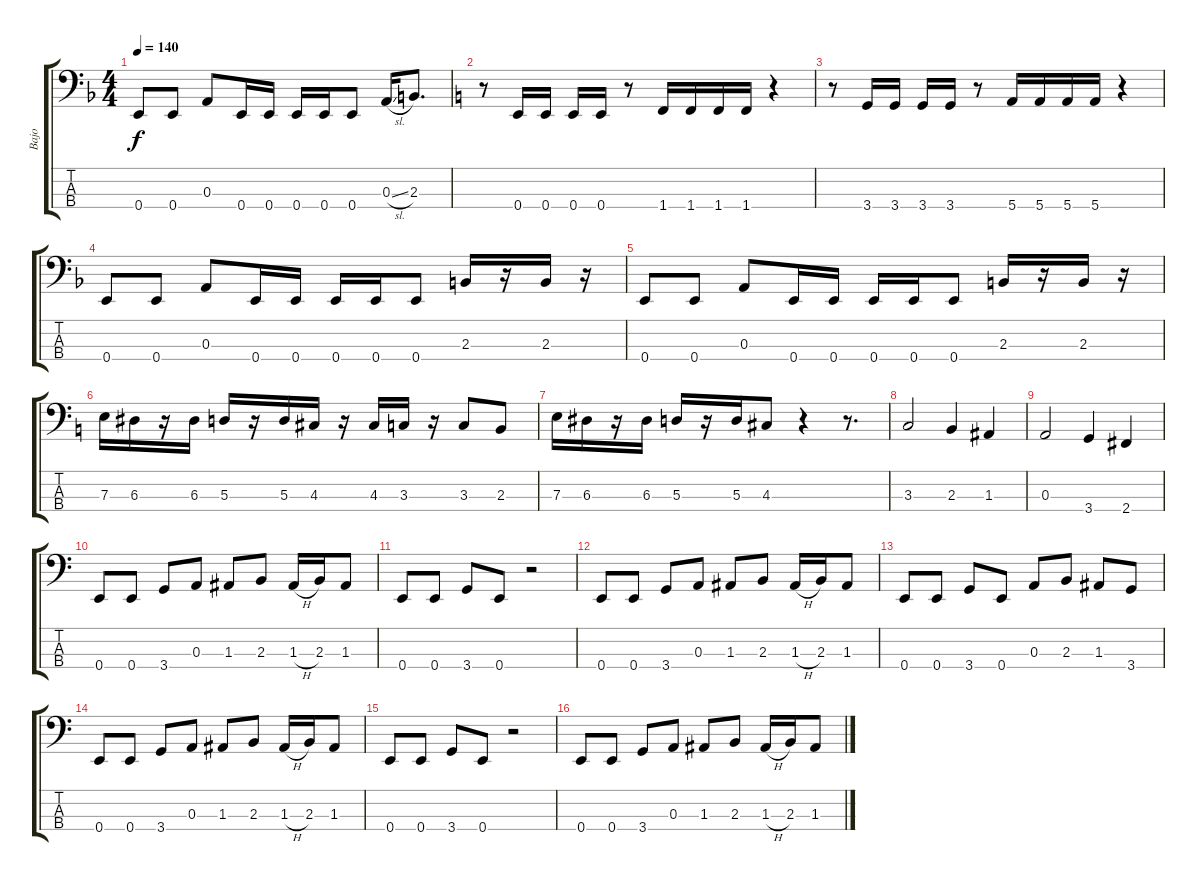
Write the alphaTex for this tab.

\track ("Bajo" "Bajo") {instrument electricbassfinger}
\staff {score tabs}
\tuning (G2 D2 A1 E1) {hide}
\ts (4 4)
\tempo 140
\clef f4
\ks f
0.4.8{dy f} 0.4.8 0.3.8 0.4.16 0.4.16 0.4.16 0.4.16 0.4.8 0.3{sl}.16 2.3.8{d} |
\ks c
r.8 0.4.16 0.4.16 0.4.16 0.4.16 r.8 1.4.16 1.4.16 1.4.16 1.4.16 r.4 |
r.8 3.4.16 3.4.16 3.4.16 3.4.16 r.8 5.4.16 5.4.16 5.4.16 5.4.16 r.4 |
\ks f
0.4.8 0.4.8 0.3.8 0.4.16 0.4.16 0.4.16 0.4.16 0.4.8 2.3.16 r.16 2.3.16 r.16 |
0.4.8 0.4.8 0.3.8 0.4.16 0.4.16 0.4.16 0.4.16 0.4.8 2.3.16 r.16 2.3.16 r.16 |
\ks c
7.3.16 6.3.16 r.16 6.3.16 5.3.16 r.16 5.3.16 4.3.16 r.16 4.3.16 3.3.16 r.16 3.3.8 2.3.8 |
7.3.16 6.3.16 r.16 6.3.16 5.3.16 r.16 5.3.16 4.3.8 r.4 r.8{d} |
3.3.2 2.3.4 1.3.4 |
0.3.2 3.4.4 2.4.4 |
0.4.8 0.4.8 3.4.8 0.3.8 1.3.8 2.3.8 1.3{h}.16 2.3.16 1.3.8 |
0.4.8 0.4.8 3.4.8 0.4.8 r.2 |
0.4.8 0.4.8 3.4.8 0.3.8 1.3.8 2.3.8 1.3{h}.16 2.3.16 1.3.8 |
0.4.8 0.4.8 3.4.8 0.4.8 0.3.8 2.3.8 1.3.8 3.4.8 |
0.4.8 0.4.8 3.4.8 0.3.8 1.3.8 2.3.8 1.3{h}.16 2.3.16 1.3.8 |
0.4.8 0.4.8 3.4.8 0.4.8 r.2 |
0.4.8 0.4.8 3.4.8 0.3.8 1.3.8 2.3.8 1.3{h}.16 2.3.16 1.3.8
